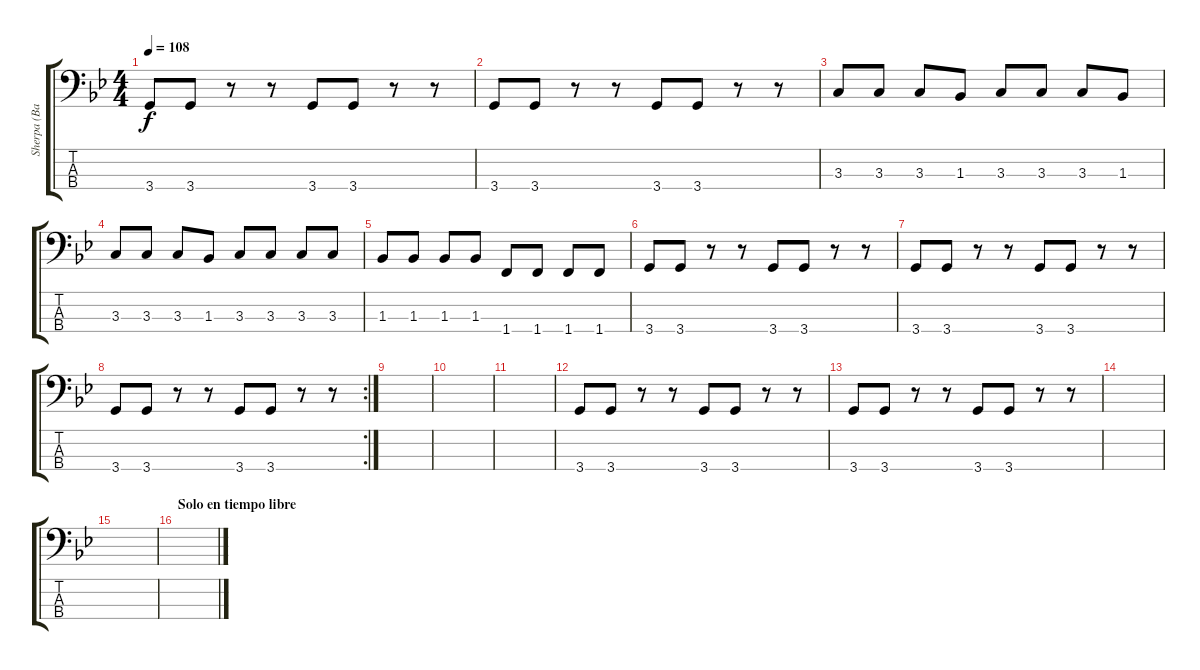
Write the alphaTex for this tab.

\track ("Sherpa (Bajo)" "Sherpa (Ba") {instrument electricbasspick}
\staff {score tabs}
\tuning (G2 D2 A1 E1) {hide}
\ts (4 4)
\tempo 108
\clef f4
\ks bb
3.4.8{dy f} 3.4.8 r.8 r.8 3.4.8 3.4.8 r.8 r.8 |
3.4.8 3.4.8 r.8 r.8 3.4.8 3.4.8 r.8 r.8 |
3.3.8 3.3.8 3.3.8 1.3.8 3.3.8 3.3.8 3.3.8 1.3.8 |
3.3.8 3.3.8 3.3.8 1.3.8 3.3.8 3.3.8 3.3.8 3.3.8 |
1.3.8 1.3.8 1.3.8 1.3.8 1.4.8 1.4.8 1.4.8 1.4.8 |
3.4.8 3.4.8 r.8 r.8 3.4.8 3.4.8 r.8 r.8 |
3.4.8 3.4.8 r.8 r.8 3.4.8 3.4.8 r.8 r.8 |
\rc 2
3.4.8 3.4.8 r.8 r.8 3.4.8 3.4.8 r.8 r.8 |
|
|
|
3.4.8 3.4.8 r.8 r.8 3.4.8 3.4.8 r.8 r.8 |
3.4.8 3.4.8 r.8 r.8 3.4.8 3.4.8 r.8 r.8 |
|
|
\section ("" "Solo en tiempo libre")
